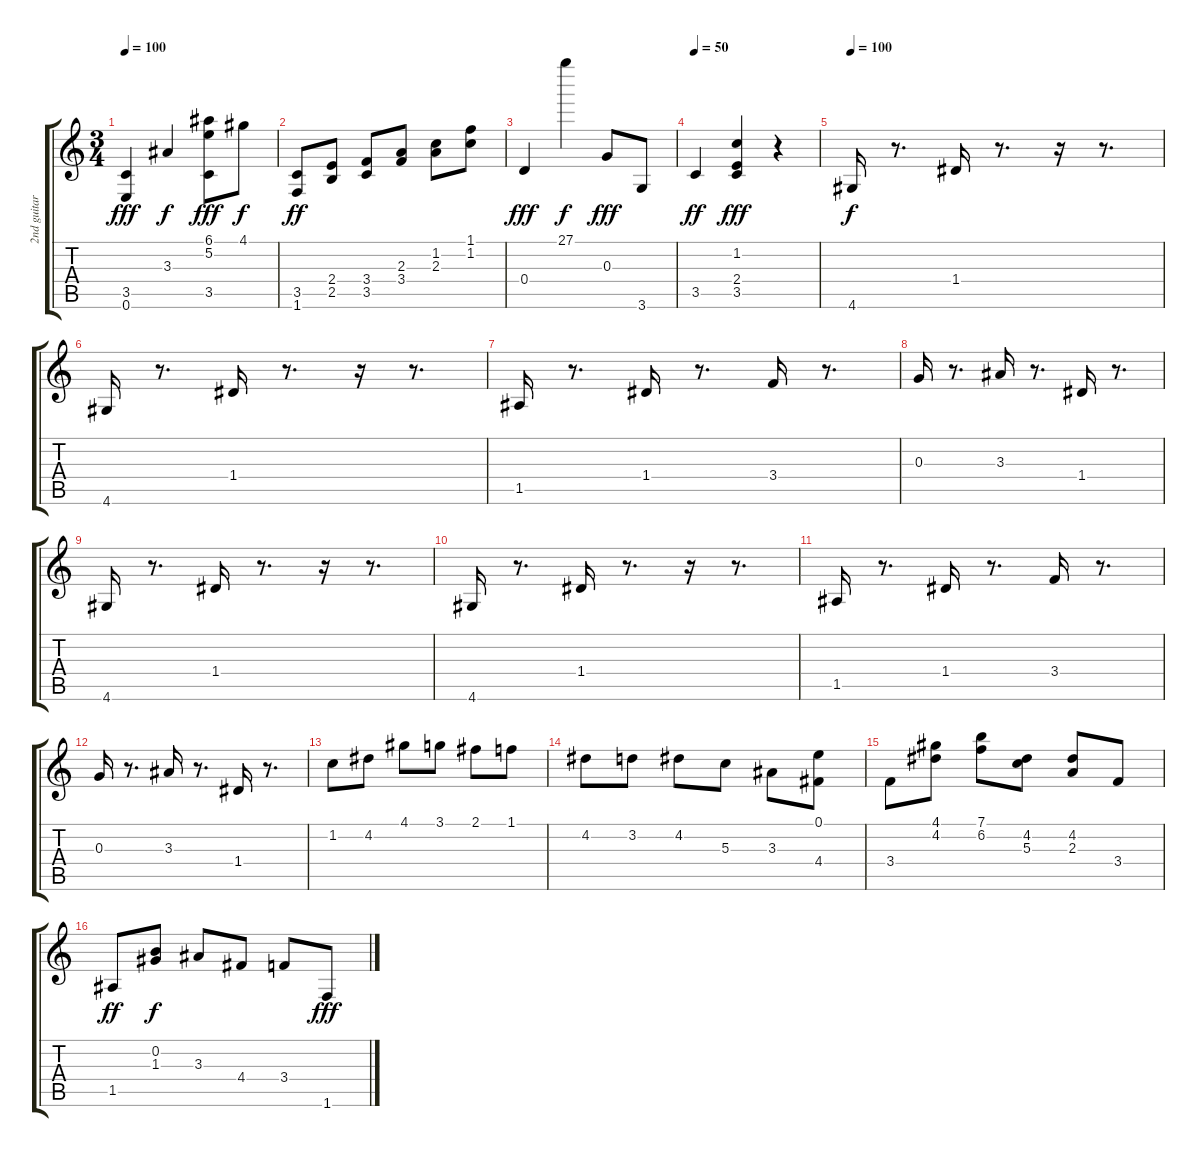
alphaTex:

\track ("2nd guitar" "2nd guitar") {instrument acousticguitarnylon}
\staff {score tabs}
\tuning (E4 B3 G3 D3 A2 E2) {hide}
\ts (3 4)
\tempo 100
\clef g2
\ks c
(3.5 0.6).4{dy fff} 3.3.4{dy f} (6.1 5.2 3.5).8{dy fff} 4.1.8{dy f} |
(3.5 1.6).8{dy ff} (2.4 2.5).8 (3.4 3.5).8 (2.3 3.4).8 (1.2 2.3).8 (1.1 1.2).8 |
0.4.4{dy fff} 27.1.4{dy f} 0.3.8{dy fff} 3.6.8 |
\tempo 50
3.5.4{dy ff} (1.2 2.4 3.5).4{dy fff} r.4 |
\tempo 100
4.6.16{dy f} r.8{d} 1.4.16 r.8{d} r.16 r.8{d} |
4.6.16 r.8{d} 1.4.16 r.8{d} r.16 r.8{d} |
1.5.16 r.8{d} 1.4.16 r.8{d} 3.4.16 r.8{d} |
0.3.16 r.8{d} 3.3.16 r.8{d} 1.4.16 r.8{d} |
4.6.16 r.8{d} 1.4.16 r.8{d} r.16 r.8{d} |
4.6.16 r.8{d} 1.4.16 r.8{d} r.16 r.8{d} |
1.5.16 r.8{d} 1.4.16 r.8{d} 3.4.16 r.8{d} |
0.3.16 r.8{d} 3.3.16 r.8{d} 1.4.16 r.8{d} |
1.2.8 4.2.8 4.1.8 3.1.8 2.1.8 1.1.8 |
4.2.8 3.2.8 4.2.8 5.3.8 3.3.8 (0.1 4.4).8 |
3.4.8 (4.1 4.2).8 (7.1 6.2).8 (4.2 5.3).8 (4.2 2.3).8 3.4.8 |
1.5.8{dy ff} (0.2 1.3).8{dy f} 3.3.8 4.4.8 3.4.8 1.6.8{dy fff}
